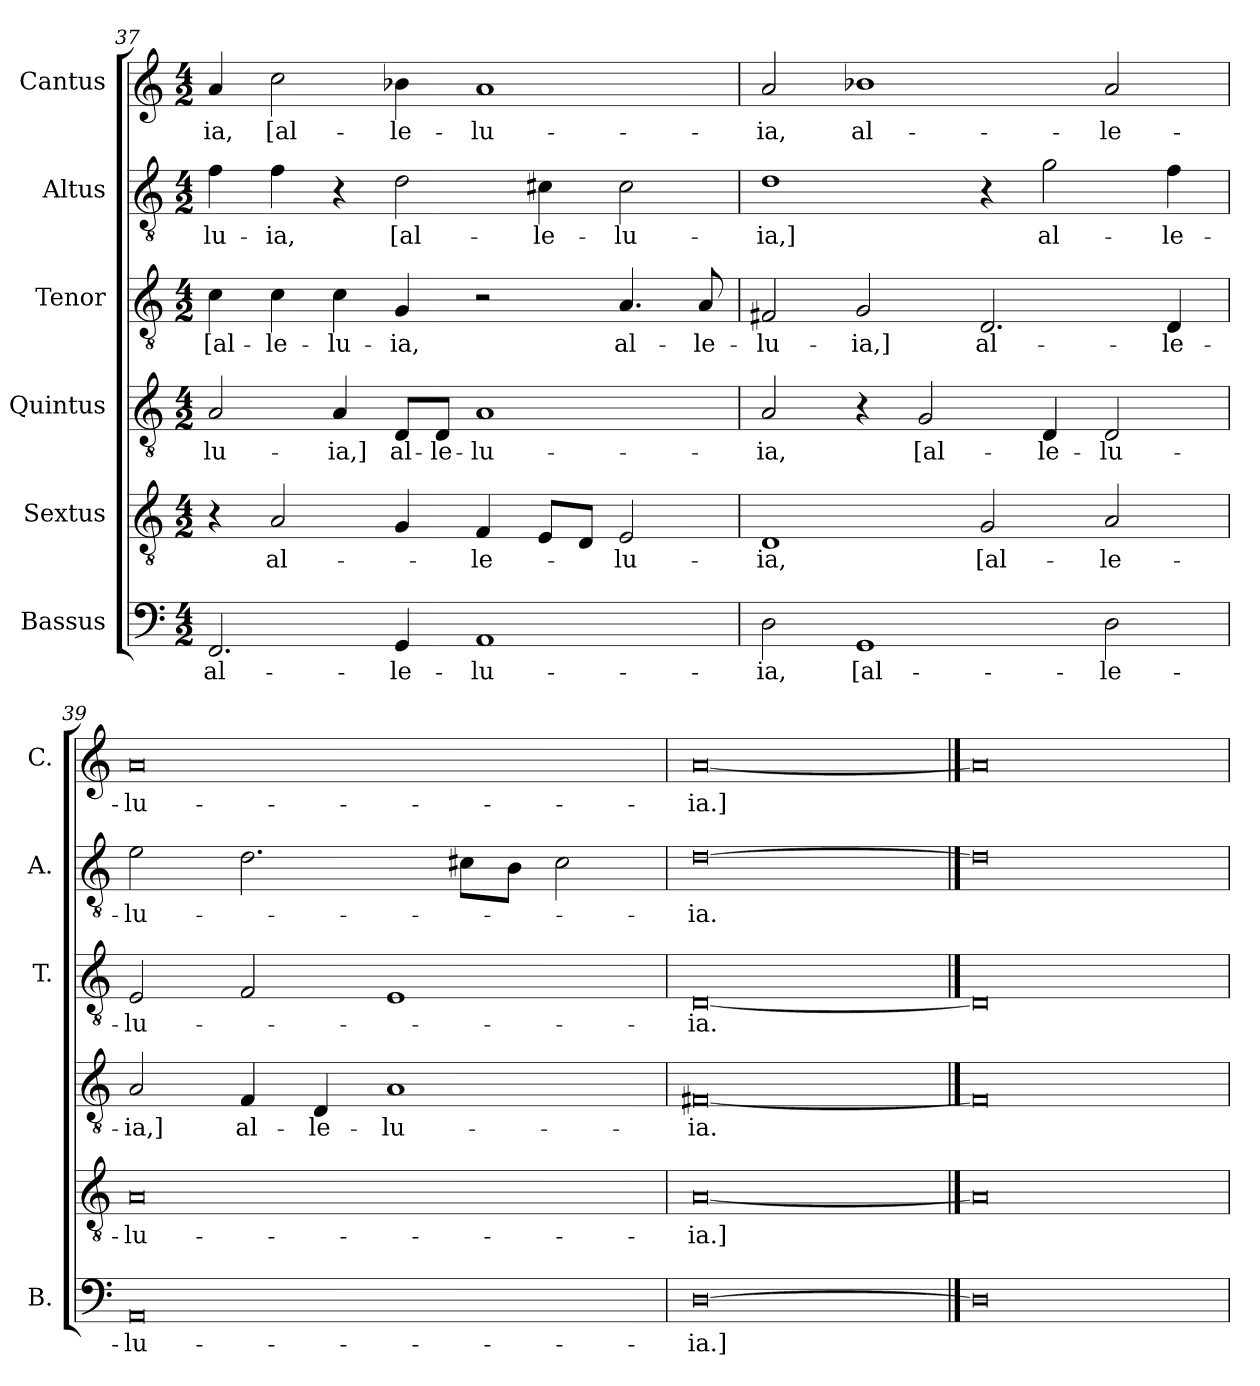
**kern	**text	**kern	**text	**kern	**text	**kern	**text	**kern	**text	**kern	**text
*part6	*part6	*part5	*part5	*part4	*part4	*part3	*part3	*part2	*part2	*part1	*part1
*staff6	*staff6	*staff5	*staff5	*staff4	*staff4	*staff3	*staff3	*staff2	*staff2	*staff1	*staff1
*I"Bassus	*	*I"Sextus	*	*I"Quintus	*	*I"Tenor	*	*I"Altus	*	*I"Cantus	*
*I'B.	*	*	*	*	*	*I'T.	*	*I'A.	*	*I'C.	*
!!LO:PB:g=z
*clefF4	*	*clefGv2	*	*clefGv2	*	*clefGv2	*	*clefGv2	*	*clefG2	*
*	*	*ITrd7c12	*	*ITrd7c12	*	*ITrd7c12	*	*ITrd7c12	*	*	*
*k[]	*	*k[]	*	*k[]	*	*k[]	*	*k[]	*	*k[]	*
*a:	*	*a:	*	*a:	*	*a:	*	*a:	*	*a:	*
*M4/2	*	*M4/2	*	*M4/2	*	*M4/2	*	*M4/2	*	*M4/2	*
=37	=37	=37	=37	=37	=37	=37	=37	=37	=37	=37	=37
!	!LO:LY:b	!	!	!	!LO:LY:b	!	!LO:LY:b	!	!LO:LY:b	!	!LO:LY:b
2.FF/	al-	4r	.	2AA/	-lu-	4C\	[al-	4F\	-lu-	4a/	-ia,
!	!	!	!LO:LY:b	!	!	!	!LO:LY:b	!	!LO:LY:b	!	!LO:LY:b
.	.	2AA/	al-	.	.	4C\	-le-	4F\	-ia,	2cc\	[al-
!	!	!	!	!	!LO:LY:b	!	!LO:LY:b	!	!	!	!
.	.	.	.	4AA/	-ia,]	4C\	-lu-	4r	.	.	.
!	!LO:LY:b	!	!	!	!LO:LY:b	!	!LO:LY:b	!	!LO:LY:b	!	!LO:LY:b
4GG/	-le-	4GG/	.	8DD/L	al-	4GG/	-ia,	2D\	[al-	4b-X\	-le-
!	!	!	!	!	!LO:LY:b	!	!	!	!	!	!
.	.	.	.	8DD/J	-le-	.	.	.	.	.	.
!	!LO:LY:b	!	!LO:LY:b	!	!LO:LY:b	!	!	!	!	!	!LO:LY:b
1AA	-lu-	4FF/	-le-	1AA	-lu-	2r	.	.	.	1a	-lu-
!	!	!	!	!	!	!	!	!	!LO:LY:b	!	!
.	.	8EE/L	.	.	.	.	.	4C#X\	-le-	.	.
.	.	8DD/J	.	.	.	.	.	.	.	.	.
!	!	!	!LO:LY:b	!	!	!	!LO:LY:b	!	!LO:LY:b	!	!
.	.	2EE/	-lu-	.	.	4.AA/	al-	2C#\	-lu-	.	.
!	!	!	!	!	!	!	!LO:LY:b	!	!	!	!
.	.	.	.	.	.	8AA/	-le-	.	.	.	.
=38	=38	=38	=38	=38	=38	=38	=38	=38	=38	=38	=38
!	!LO:LY:b	!	!LO:LY:b	!	!LO:LY:b	!	!LO:LY:b	!	!LO:LY:b	!	!LO:LY:b
2D\	-ia,	1DD	-ia,	2AA/	-ia,	2FF#X/	-lu-	1D	-ia,]	2a/	-ia,
!	!LO:LY:b	!	!	!	!	!	!LO:LY:b	!	!	!	!LO:LY:b
1GG	[al-	.	.	4r	.	2GG/	-ia,]	.	.	1b-X	al-
!	!	!	!	!	!LO:LY:b	!	!	!	!	!	!
.	.	.	.	2GG/	[al-	.	.	.	.	.	.
!	!	!	!LO:LY:b	!	!	!	!LO:LY:b	!	!	!	!
.	.	2GG/	[al-	.	.	2.DD/	al-	4r	.	.	.
!	!	!	!	!	!LO:LY:b	!	!	!	!LO:LY:b	!	!
.	.	.	.	4DD/	-le-	.	.	2G\	al-	.	.
!	!LO:LY:b	!	!LO:LY:b	!	!LO:LY:b	!	!	!	!	!	!LO:LY:b
2D\	-le-	2AA/	-le-	2DD/	-lu-	.	.	.	.	2a/	-le-
!	!	!	!	!	!	!	!LO:LY:b	!	!LO:LY:b	!	!
.	.	.	.	.	.	4DD/	-le-	4F\	-le-	.	.
=39	=39	=39	=39	=39	=39	=39	=39	=39	=39	=39	=39
!	!LO:LY:b	!	!LO:LY:b	!	!LO:LY:b	!	!LO:LY:b	!	!LO:LY:b	!	!LO:LY:b
0AA	-lu-	0AA	-lu-	2AA/	-ia,]	2EE/	-lu-	2E\	-lu-	0a	-lu-
!	!	!	!	!	!LO:LY:b	!	!	!	!	!	!
.	.	.	.	4FF/	al-	2FF/	.	2.D\	.	.	.
!	!	!	!	!	!LO:LY:b	!	!	!	!	!	!
.	.	.	.	4DD/	-le-	.	.	.	.	.	.
!	!	!	!	!	!LO:LY:b	!	!	!	!	!	!
.	.	.	.	1AA	-lu-	1EE	.	.	.	.	.
.	.	.	.	.	.	.	.	8C#X\L	.	.	.
.	.	.	.	.	.	.	.	8BB\J	.	.	.
.	.	.	.	.	.	.	.	2C#\	.	.	.
=40	=40	=40	=40	=40	=40	=40	=40	=40	=40	=40	=40
!	!LO:LY:b	!	!LO:LY:b	!	!LO:LY:b	!	!LO:LY:b	!	!LO:LY:b	!	!LO:LY:b
[0D	-ia.]	[0AA	-ia.]	[0FF#X	-ia.	[0DD	-ia.	[0D	-ia.	[0a	-ia.]
==41	==41	==41	==41	==41	==41	==41	==41	==41	==41	==41	==41
0D]	.	0AA]	.	0FF#]	.	0DD]	.	0D]	.	0a]	.
=	=	=	=	=	=	=	=	=	=	=	=
*-	*-	*-	*-	*-	*-	*-	*-	*-	*-	*-	*-
